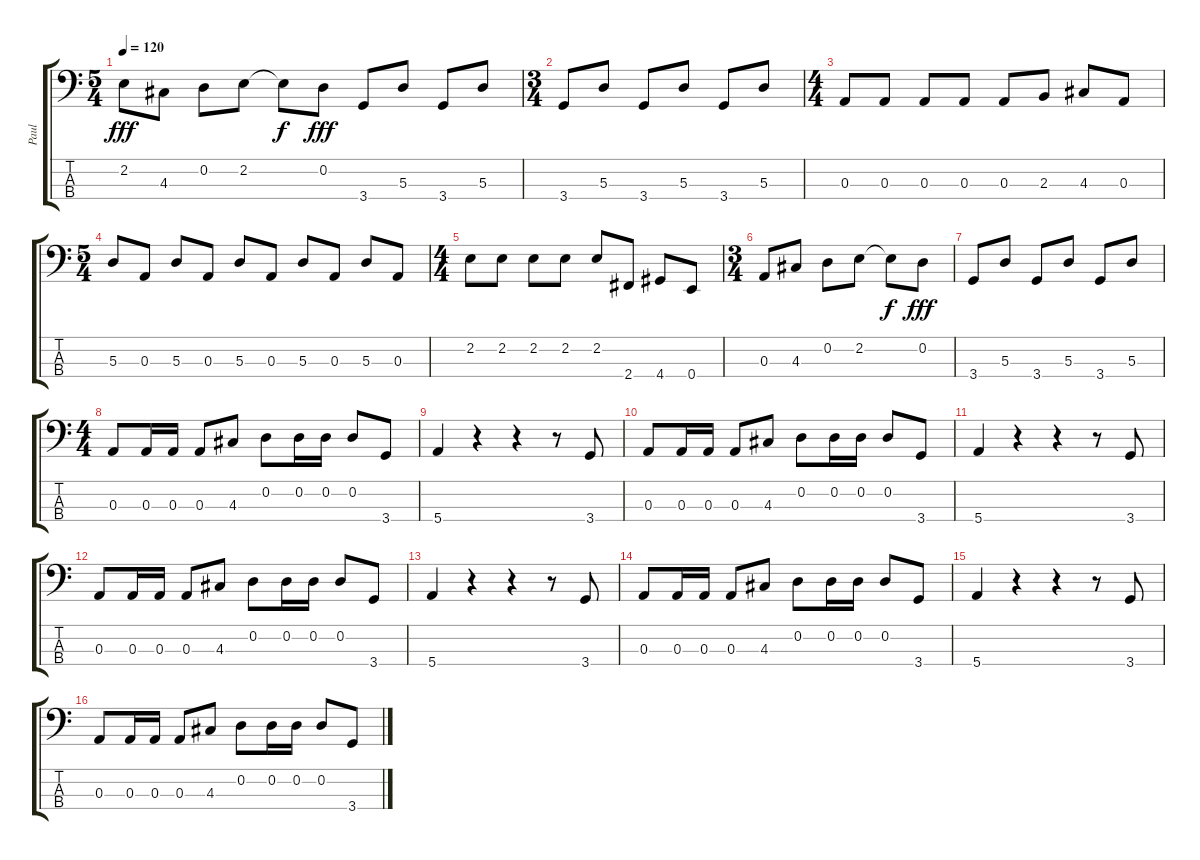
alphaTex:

\track ("Paul" "Paul") {instrument fretlessbass}
\staff {score tabs}
\tuning (G2 D2 A1 E1) {hide}
\ts (5 4)
\tempo 120
\clef f4
\ks c
2.2.8{dy fff} 4.3.8 0.2.8 2.2.8 2.2{t}.8{dy f} 0.2.8{dy fff} 3.4.8 5.3.8 3.4.8 5.3.8 |
\ts (3 4)
3.4.8 5.3.8 3.4.8 5.3.8 3.4.8 5.3.8 |
\ts (4 4)
0.3.8 0.3.8 0.3.8 0.3.8 0.3.8 2.3.8 4.3.8 0.3.8 |
\ts (5 4)
5.3.8 0.3.8 5.3.8 0.3.8 5.3.8 0.3.8 5.3.8 0.3.8 5.3.8 0.3.8 |
\ts (4 4)
2.2.8 2.2.8 2.2.8 2.2.8 2.2.8 2.4.8 4.4.8 0.4.8 |
\ts (3 4)
0.3.8 4.3.8 0.2.8 2.2.8 2.2{t}.8{dy f} 0.2.8{dy fff} |
3.4.8 5.3.8 3.4.8 5.3.8 3.4.8 5.3.8 |
\ts (4 4)
0.3.8 0.3.16 0.3.16 0.3.8 4.3.8 0.2.8 0.2.16 0.2.16 0.2.8 3.4.8 |
5.4.4 r.4 r.4 r.8 3.4.8 |
0.3.8 0.3.16 0.3.16 0.3.8 4.3.8 0.2.8 0.2.16 0.2.16 0.2.8 3.4.8 |
5.4.4 r.4 r.4 r.8 3.4.8 |
0.3.8 0.3.16 0.3.16 0.3.8 4.3.8 0.2.8 0.2.16 0.2.16 0.2.8 3.4.8 |
5.4.4 r.4 r.4 r.8 3.4.8 |
0.3.8 0.3.16 0.3.16 0.3.8 4.3.8 0.2.8 0.2.16 0.2.16 0.2.8 3.4.8 |
5.4.4 r.4 r.4 r.8 3.4.8 |
0.3.8 0.3.16 0.3.16 0.3.8 4.3.8 0.2.8 0.2.16 0.2.16 0.2.8 3.4.8
